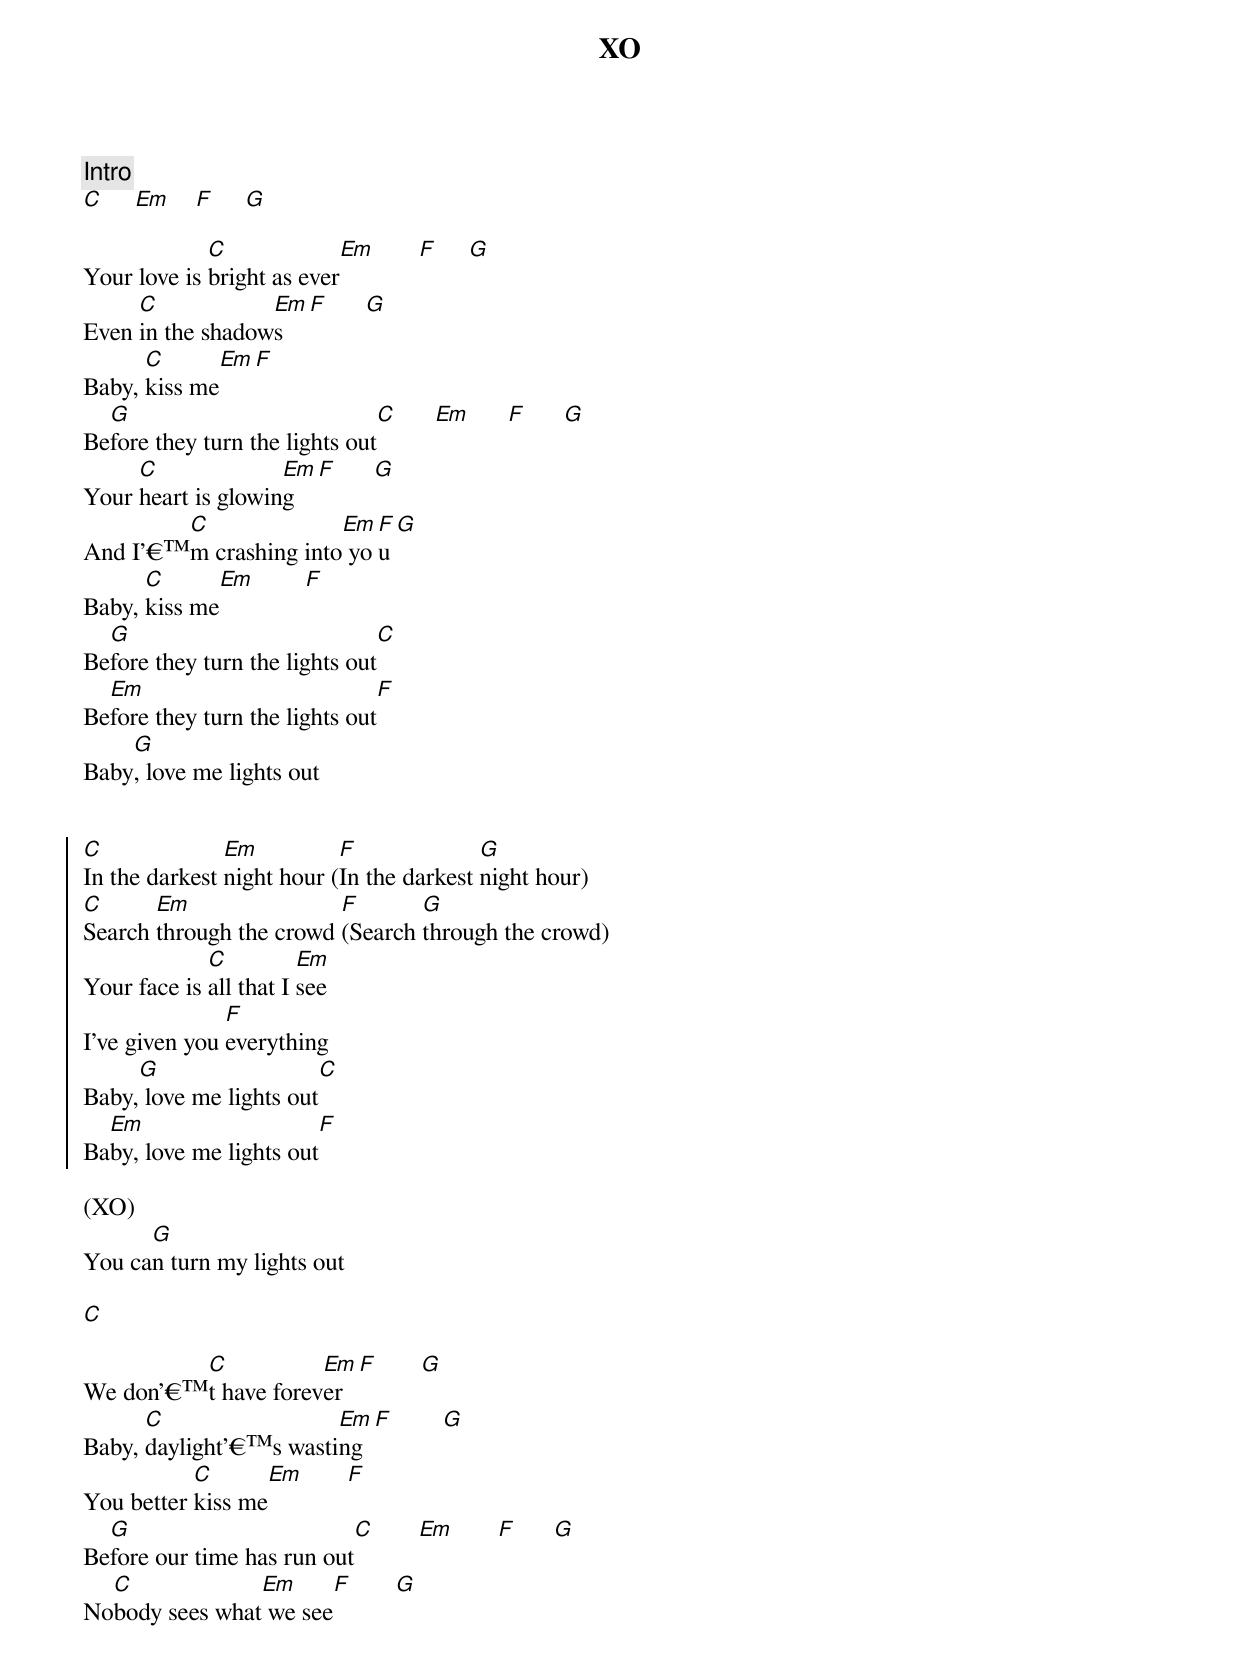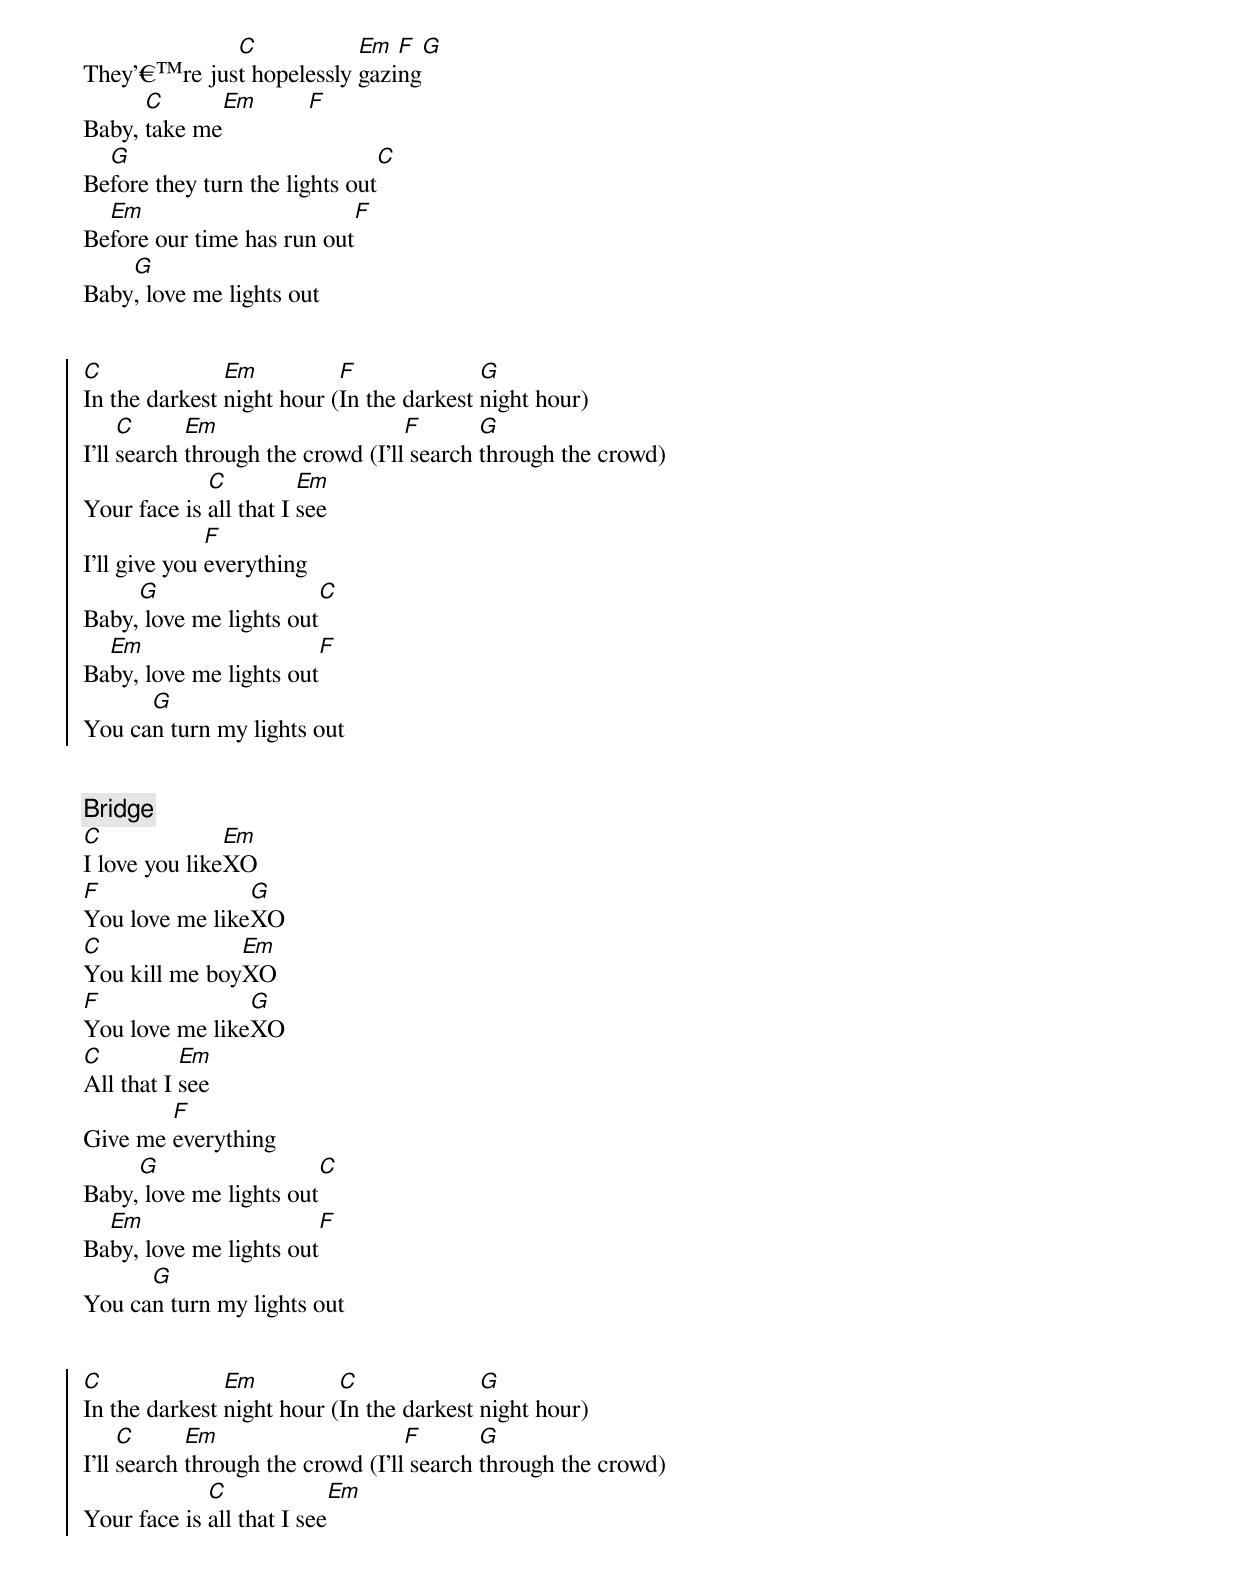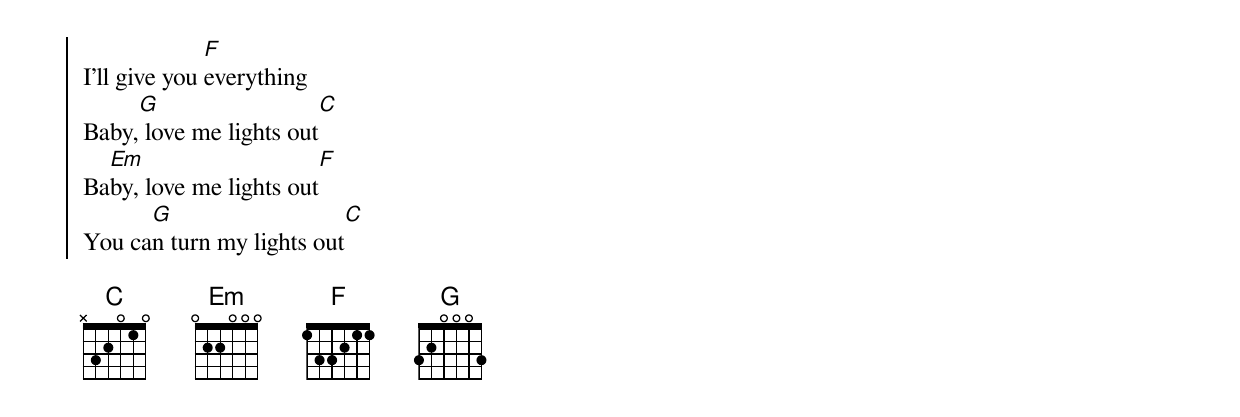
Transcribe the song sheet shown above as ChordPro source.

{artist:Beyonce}
{title:XO}

{comment: Intro}
[C]     [Em]    [F]     [G]

{start_of_verse}
Your love is [C]bright as ever[Em]       [F]     [G]
Even [C]in the shadow[Em]s[F]      [G]
Baby, [C]kiss me[Em][F]
Be[G]fore they turn the lights out[C]      [Em]      [F]      [G]
Your [C]heart is glowin[Em]g[F]      [G]
And I'[C]m crashing into[Em] yo[F]u[G]
Baby, [C]kiss me[Em]        [F]
Be[G]fore they turn the lights out[C]
Be[Em]fore they turn the lights out[F]
Baby[G], love me lights out
{end_of_verse}


{start_of_chorus}
[C]In the darkest [Em]night hour ([F]In the darkest [G]night hour)
[C]Search [Em]through the crowd [F](Search [G]through the crowd)
Your face is [C]all that I [Em]see
I've given you [F]everything
Baby,[G] love me lights out[C]
Ba[Em]by, love me lights out[F]
{end_of_chorus}

(XO)
You ca[G]n turn my lights out

[C]

{start_of_verse}
We don'[C]t have forev[Em]er[F]       [G]
Baby, [C]daylight's wasti[Em]ng[F]        [G]
You better [C]kiss me[Em]       [F]
Be[G]fore our time has run out[C]       [Em]       [F]      [G]
No[C]body sees what[Em] we see[F]       [G]
They're jus[C]t hopelessly [Em]gazi[F]ng[G]
Baby, [C]take me[Em]        [F]
Be[G]fore they turn the lights out[C]
Be[Em]fore our time has run out[F]
Baby[G], love me lights out
{end_of_verse}


{start_of_chorus}
[C]In the darkest [Em]night hour ([F]In the darkest [G]night hour)
I'll [C]search [Em]through the crowd (I'll[F] search [G]through the crowd)
Your face is [C]all that I [Em]see
I'll give you [F]everything
Baby,[G] love me lights out[C]
Ba[Em]by, love me lights out[F]
You ca[G]n turn my lights out
{end_of_chorus}


{comment: Bridge}
[C]I love you like[Em]XO
[F]You love me like[G]XO
[C]You kill me boy[Em]XO
[F]You love me like[G]XO
[C]All that I [Em]see
Give me [F]everything
Baby,[G] love me lights out[C]
Ba[Em]by, love me lights out[F]
You ca[G]n turn my lights out


{start_of_chorus}
[C]In the darkest [Em]night hour ([C]In the darkest [G]night hour)
I'll [C]search [Em]through the crowd (I'll[F] search [G]through the crowd)
Your face is [C]all that I see[Em]
I'll give you [F]everything
Baby,[G] love me lights out[C]
Ba[Em]by, love me lights out[F]
You ca[G]n turn my lights out[C]

{end_of_chorus}
